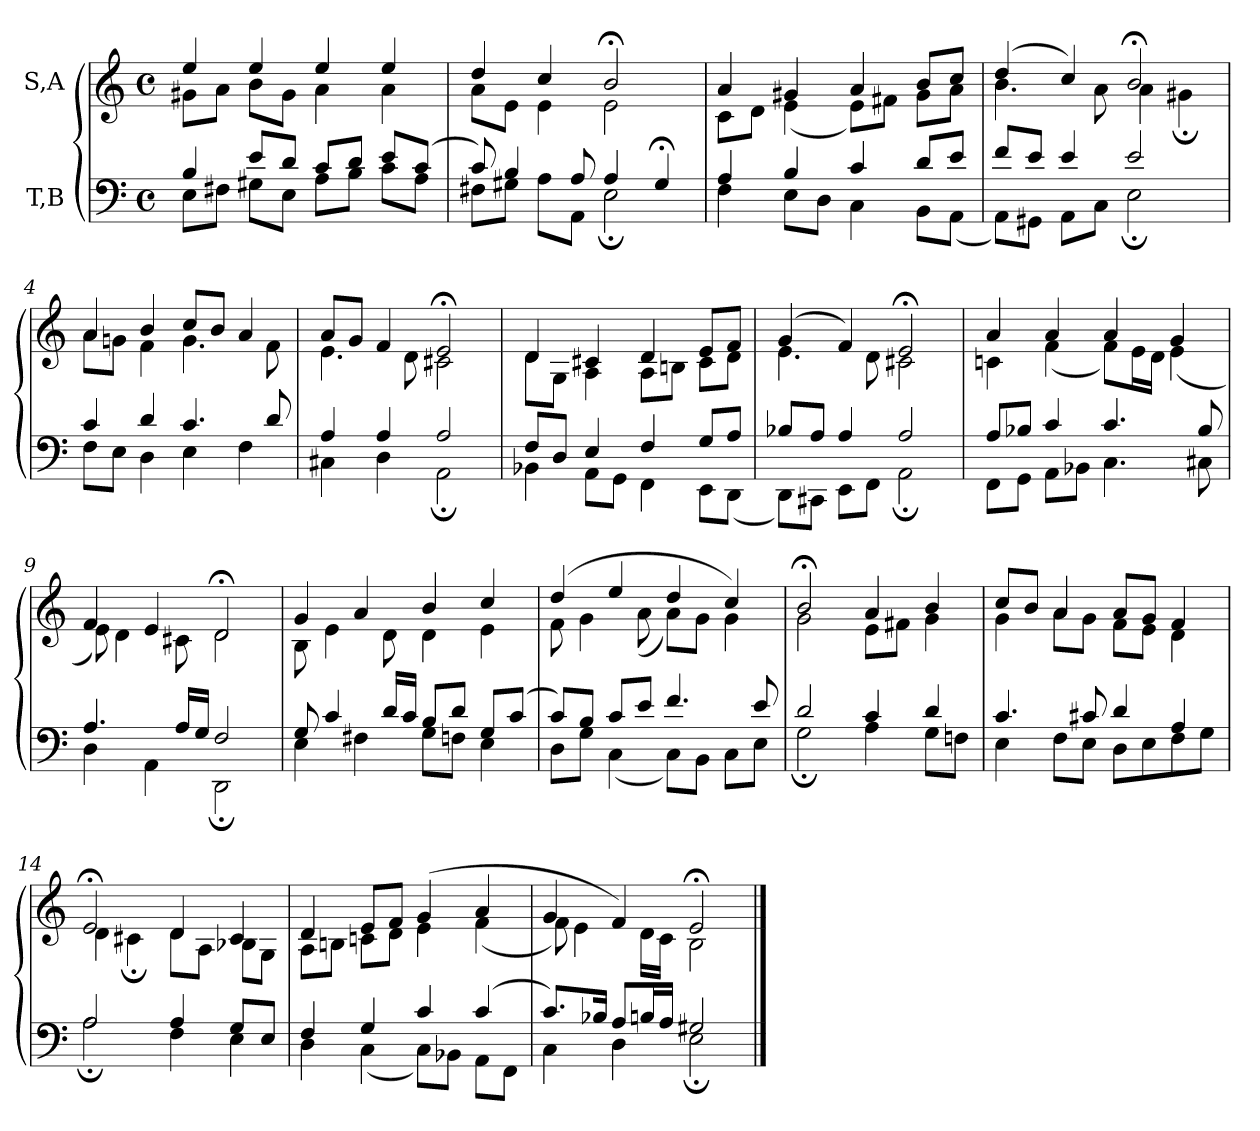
**kern	**kern
*part2	*part1
*staff2	*staff1
*I"T,B	*I"S,A
*clefF4	*clefG2
*k[]	*k[]
*M4/4	*M4/4
*met(c)	*met(c)
=	=
*^	*^
4B	8EL	4ee	8g#XL
.	8F#XJ	.	8aJ
8eL	8G#XL	4ee	8bL
8dJ	8EJ	.	8g#J
8cL	8AL	4ee	4a
8dJ	8BJ	.	.
8eL	8cL	4ee	4a
(>8cJ	8AJ	.	.
=1	=1	=1	=1
8c)	8F#XL	4dd	8aL
4B	8G#XJ	.	8eJ
.	8AL	4cc	4e
8A	8AAJ	.	.
4A	2E;	2b;<	2e
4G#;<	.	.	.
=2	=2	=2	=2
4A	4F	4a	8cL
.	.	.	8dJ
4B	8EL	4g#X	(<4e
.	8DJ	.	.
4c	4C	4a	8eL)
.	.	.	8f#XJ
8dL	8BBL	8bL	8g#L
8eJ	(<8AAJ	8ccJ	8aJ
=3	=3	=3	=3
8fL	8AAL)	(>4dd	4.b
8eJ	8GG#XJ	.	.
4e	8AAL	4cc)	.
.	8CJ	.	8a
2e	2E;	2b;<	4a
.	.	.	4g#X;
=4	=4	=4	=4
4c	8FL	4a	8aL
.	8EJ	.	8gnJ
4d	4D	4b	4f
4.c	4E	8ccL	4.g
.	.	8bJ	.
.	4F	4a	.
8d	.	.	8f
=5	=5	=5	=5
4A	4C#X	8aL	4.e
.	.	8gJ	.
4A	4D	4f	.
.	.	.	8d
2A	2AA;	2e;<	2c#X
=6	=6	=6	=6
8FL	4BB-X	4d	8dL
8DJ	.	.	8GJ
4E	8AAL	4c#X	4A
.	8GGJ	.	.
4F	4FF	4d	8AL
.	.	.	8BnJ
8GL	8EEL	8eL	8c#L
8AJ	(<8DDJ	8fJ	8dJ
=7	=7	=7	=7
8B-XL	8DDL)	(>4g	4.e
8AJ	8CC#XJ	.	.
4A	8EEL	4f)	.
.	8FFJ	.	8d
2A	2AA;	2e;<	2c#X
=8	=8	=8	=8
8AL	8FFL	4a	4cn
8B-XJ	8GGJ	.	.
4c	8AAL	4a	(<4f
.	8BB-XJ	.	.
4.c	4.C	4a	8fL)
.	.	.	16eL
.	.	.	16dJJ
.	.	4g	(<4e
8B-	8C#X	.	.
=9	=9	=9	=9
4.A	4D	4f	8e)
.	.	.	4d
.	4AA	4e	.
16ALL	.	.	8c#X
16GJJ	.	.	.
2F	2DD;	2d;<	2d
=10	=10	=10	=10
8G	4E	4g	8B
4c	.	.	4e
.	4F#X	4a	.
16dLL	.	.	8d
16cJJ	.	.	.
8BL	8GL	4b	4d
8dJ	8FnJ	.	.
8GL	4E	4cc	4e
(>8cJ	.	.	.
=11	=11	=11	=11
8cL)	8DL	(>4dd	8f
8BJ	8GJ	.	4g
8cL	(<4C	4ee	.
8eJ	.	.	(<8a
4.f	8CL)	4dd	8aL)
.	8BBJ	.	8gJ
.	8CL	4cc)	4g
8e	8EJ	.	.
=12	=12	=12	=12
2d	2G;	2b;<	2g
4c	4A	4a	8eL
.	.	.	8f#XJ
4d	8GL	4b	4g
.	8FnJ	.	.
=13	=13	=13	=13
4.c	4E	8ccL	4g
.	.	8bJ	.
.	8FL	4a	8aL
8c#X	8EJ	.	8gJ
4d	8DL	8aL	8fL
.	8E	8gJ	8eJ
4A	8F	4f	4d
.	8GJ	.	.
=14	=14	=14	=14
2A	2A;	2e;<	4d
.	.	.	4c#X;
4A	4F	4d	8dL
.	.	.	8AJ
8GL	4E	4c#	8B-XL
8EJ	.	.	8GJ
=15	=15	=15	=15
4F	4D	4d	8AL
.	.	.	8BnJ
4G	(<4C	8eL	8cnL
.	.	8fJ	8dJ
4c	8CL)	(>4g	4e
.	8BB-XJ	.	.
(>4c	8AAL	4a	(<4f
.	8FFJ	.	.
=16	=16	=16	=16
8.cL)	4C	4g	8f)
.	.	.	4e
16B-XJk	.	.	.
8AL	4D	4f)	.
16BnL	.	.	16dLL
16AJJ	.	.	16cJJ
2G#X	2E;	2e;<	2B
*v	*v	*	*
*	*v	*v
==	==
*-	*-
